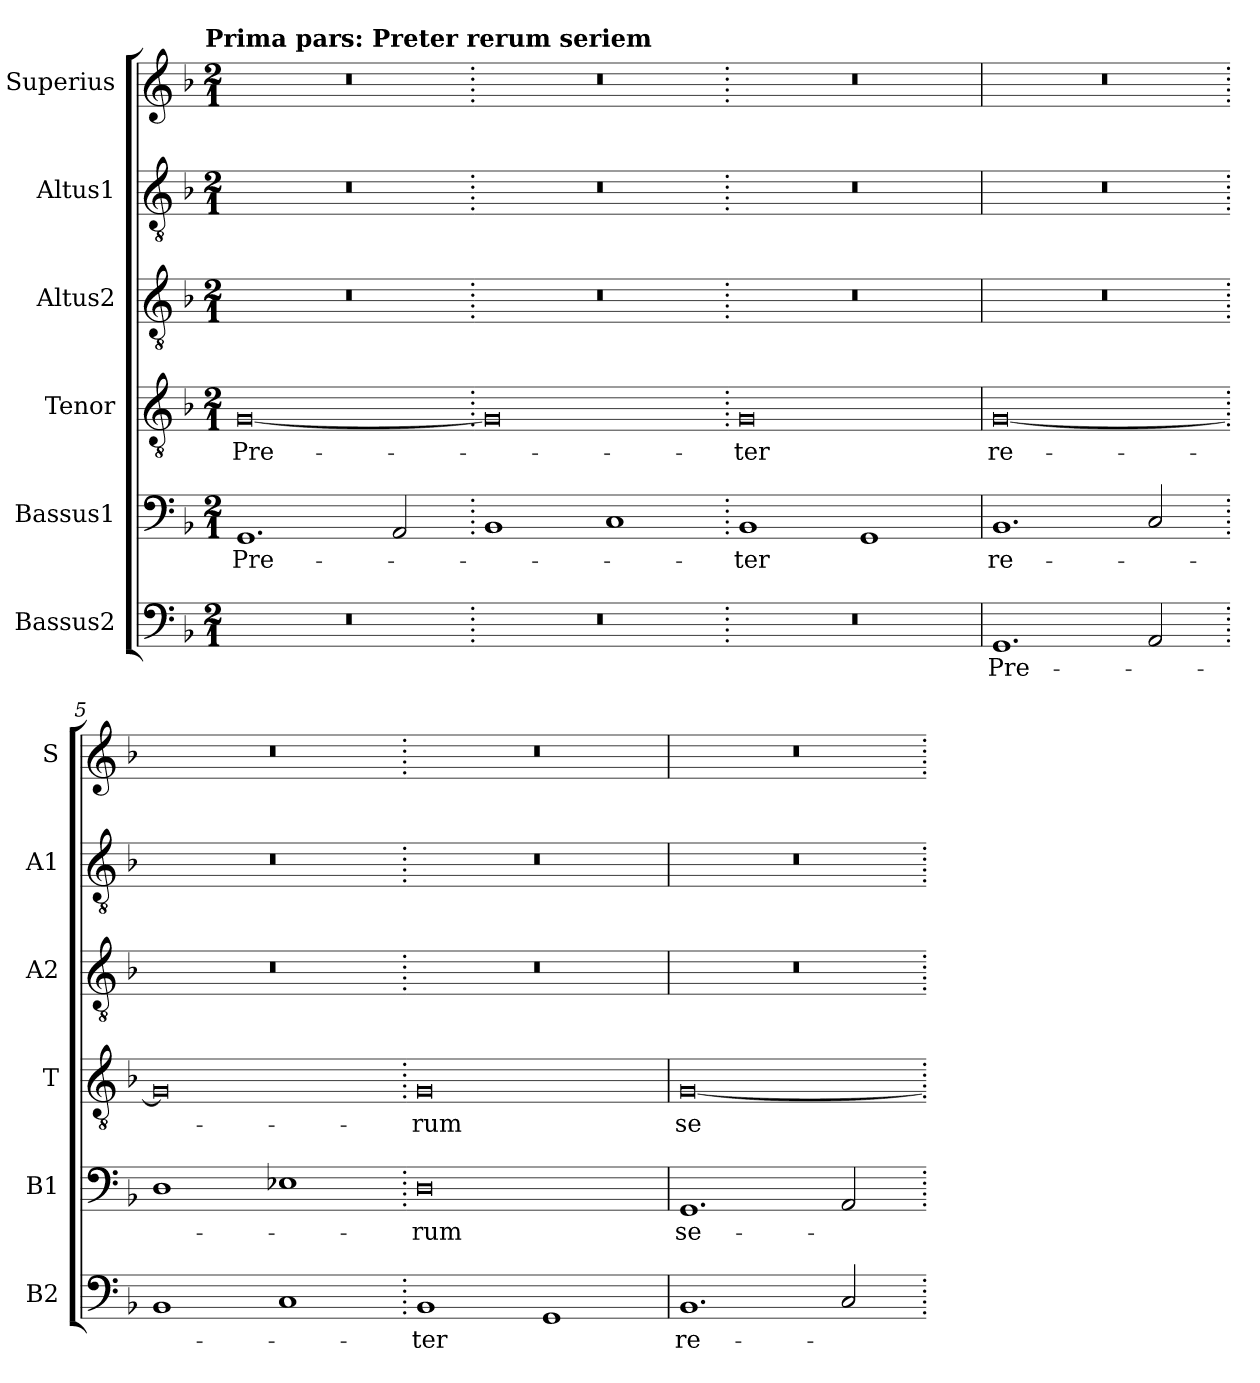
**kern	**text	**kern	**text	**kern	**text	**kern	**kern	**kern
*part6	*part6	*part5	*part5	*part4	*part4	*part3	*part2	*part1
*staff6	*staff6	*staff5	*staff5	*staff4	*staff4	*staff3	*staff2	*staff1
*I"Bassus2	*	*I"Bassus1	*	*I"Tenor	*	*I"Altus2	*I"Altus1	*I"Superius
*I'B2	*	*I'B1	*	*I'T	*	*I'A2	*I'A1	*I'S
*clefF4	*	*clefF4	*	*clefGv2	*	*clefGv2	*clefGv2	*clefG2
*k[b-]	*	*k[b-]	*	*k[b-]	*	*k[b-]	*k[b-]	*k[b-]
!!LO:TX:omd:t=Prima pars&colon; Preter rerum seriem
*M2/1	*	*M2/1	*	*M2/1	*	*M2/1	*M2/1	*M2/1
=1	=1	=1	=1	=1	=1	=1	=1	=1
0r	.	1.GG	Pre-	[0G	Pre-	0r	0r	0r
.	.	2AA/	.	.	.	.	.	.
=2.	=2.	=2.	=2.	=2.	=2.	=2.	=2.	=2.
0r	.	1BB-	.	0G]	.	0r	0r	0r
.	.	1C	.	.	.	.	.	.
=3.	=3.	=3.	=3.	=3.	=3.	=3.	=3.	=3.
0r	.	1BB-	-ter	0G	-ter	0r	0r	0r
.	.	1GG	.	.	.	.	.	.
=4	=4	=4	=4	=4	=4	=4	=4	=4
1.GG	Pre-	1.BB-	re-	[0G	re-	0r	0r	0r
2AA/	.	2C/	.	.	.	.	.	.
=5.	=5.	=5.	=5.	=5.	=5.	=5.	=5.	=5.
1BB-	.	1D	.	0G]	.	0r	0r	0r
1C	.	1E-X	.	.	.	.	.	.
=6.	=6.	=6.	=6.	=6.	=6.	=6.	=6.	=6.
1BB-	-ter	0D	-rum	0G	-rum	0r	0r	0r
1GG	.	.	.	.	.	.	.	.
=7	=7	=7	=7	=7	=7	=7	=7	=7
1.BB-	re-	1.GG	se-	[0G	se-	0r	0r	0r
2C/	.	2AA/	.	.	.	.	.	.
=.	=.	=.	=.	=.	=.	=.	=.	=.
*-	*-	*-	*-	*-	*-	*-	*-	*-
